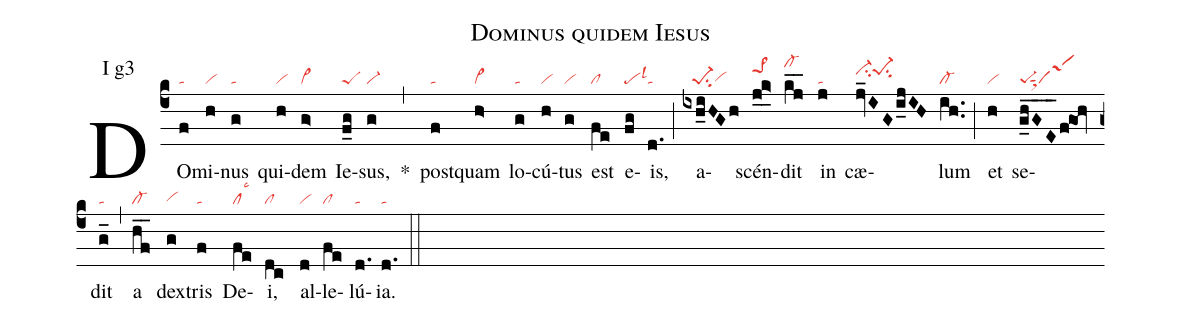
name: Dominus quidem Iesus;
annotation: I g3;
mode: 1;
nabc-lines: 1;
%%
(c4)
DO(f|ta)mi(h|vi)nus(g|ta) qui(h|vi)dem(g>|vi>) Ie(f_g|peS)sus,(g|vi-) *(,)
post(f|ta)quam(h>|vi>) lo(g|ta)cú(h|vi)tus(g|vi) est(fe|cl) e(fg|pelsl3)is,(d.|ta) (;)
a(ixh_iHGh|///pe-1su2vihg)scén(j_0k>_0|pe>1hk)dit(kj__|cl-hm) in(j|ta) cæ(jv_IGi_jIH|ci-hjpe-1hjsu2)lum(ih..|cl-) (;)
et(h|vi) se(g_h_G_E_fgOh|pe-1sut1sux1saM1)dit(g_|ta) (,)
a(hf__|cl-) dex(g|vihg)tris(f|ta) De(fe|cllsc3)i,(dc|cl) al(d|vi)le(fe|cl)lú(d.|ta)ia.(d.|ta) (::)
